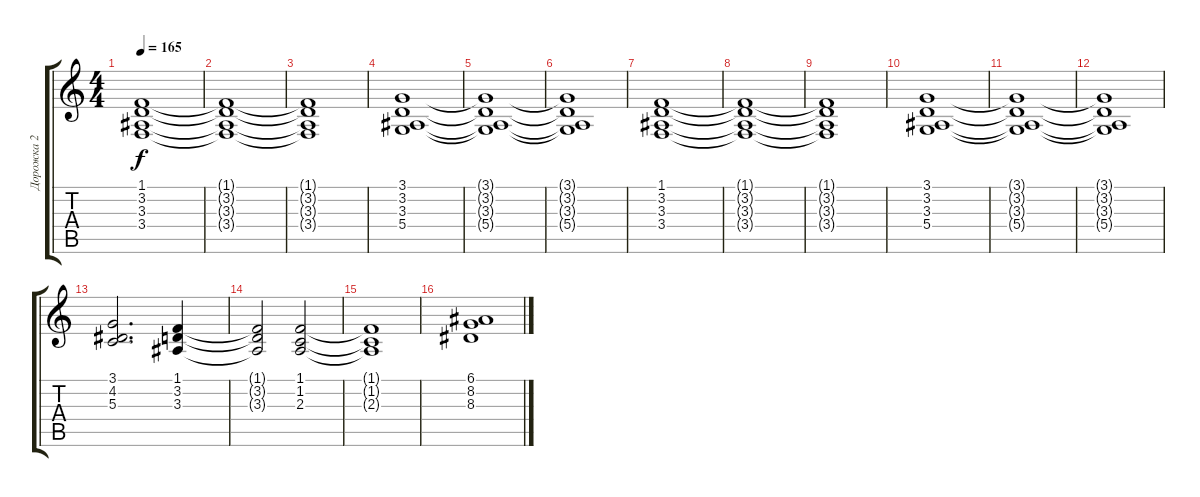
\track ("Дорожка 2" "Дорожка 2") {instrument churchorgan}
\staff {score tabs}
\tuning (E4 B3 G3 D3 A2 E2) {hide}
\ts (4 4)
\tempo 165
\clef g2
\ks c
(1.1 3.2 3.3 3.4).1{dy f volume 10 instrument stringensemble1} |
(1.1{t} 3.2{t} 3.3{t} 3.4{t}).1 |
(1.1{t} 3.2{t} 3.3{t} 3.4{t}).1 |
(3.1 3.2 3.3 5.4).1 |
(3.1{t} 3.2{t} 3.3{t} 5.4{t}).1 |
(3.1{t} 3.2{t} 3.3{t} 5.4{t}).1 |
(1.1 3.2 3.3 3.4).1{volume 10 instrument stringensemble1} |
(1.1{t} 3.2{t} 3.3{t} 3.4{t}).1 |
(1.1{t} 3.2{t} 3.3{t} 3.4{t}).1 |
(3.1 3.2 3.3 5.4).1 |
(3.1{t} 3.2{t} 3.3{t} 5.4{t}).1 |
(3.1{t} 3.2{t} 3.3{t} 5.4{t}).1 |
(3.1 4.2 5.3).2{d} (1.1 3.2 3.3).4 |
(1.1{t} 3.2{t} 3.3{t}).2 (1.1 1.2 2.3).2 |
(1.1{t} 1.2{t} 2.3{t}).1 |
(6.1 8.2 8.3).1
